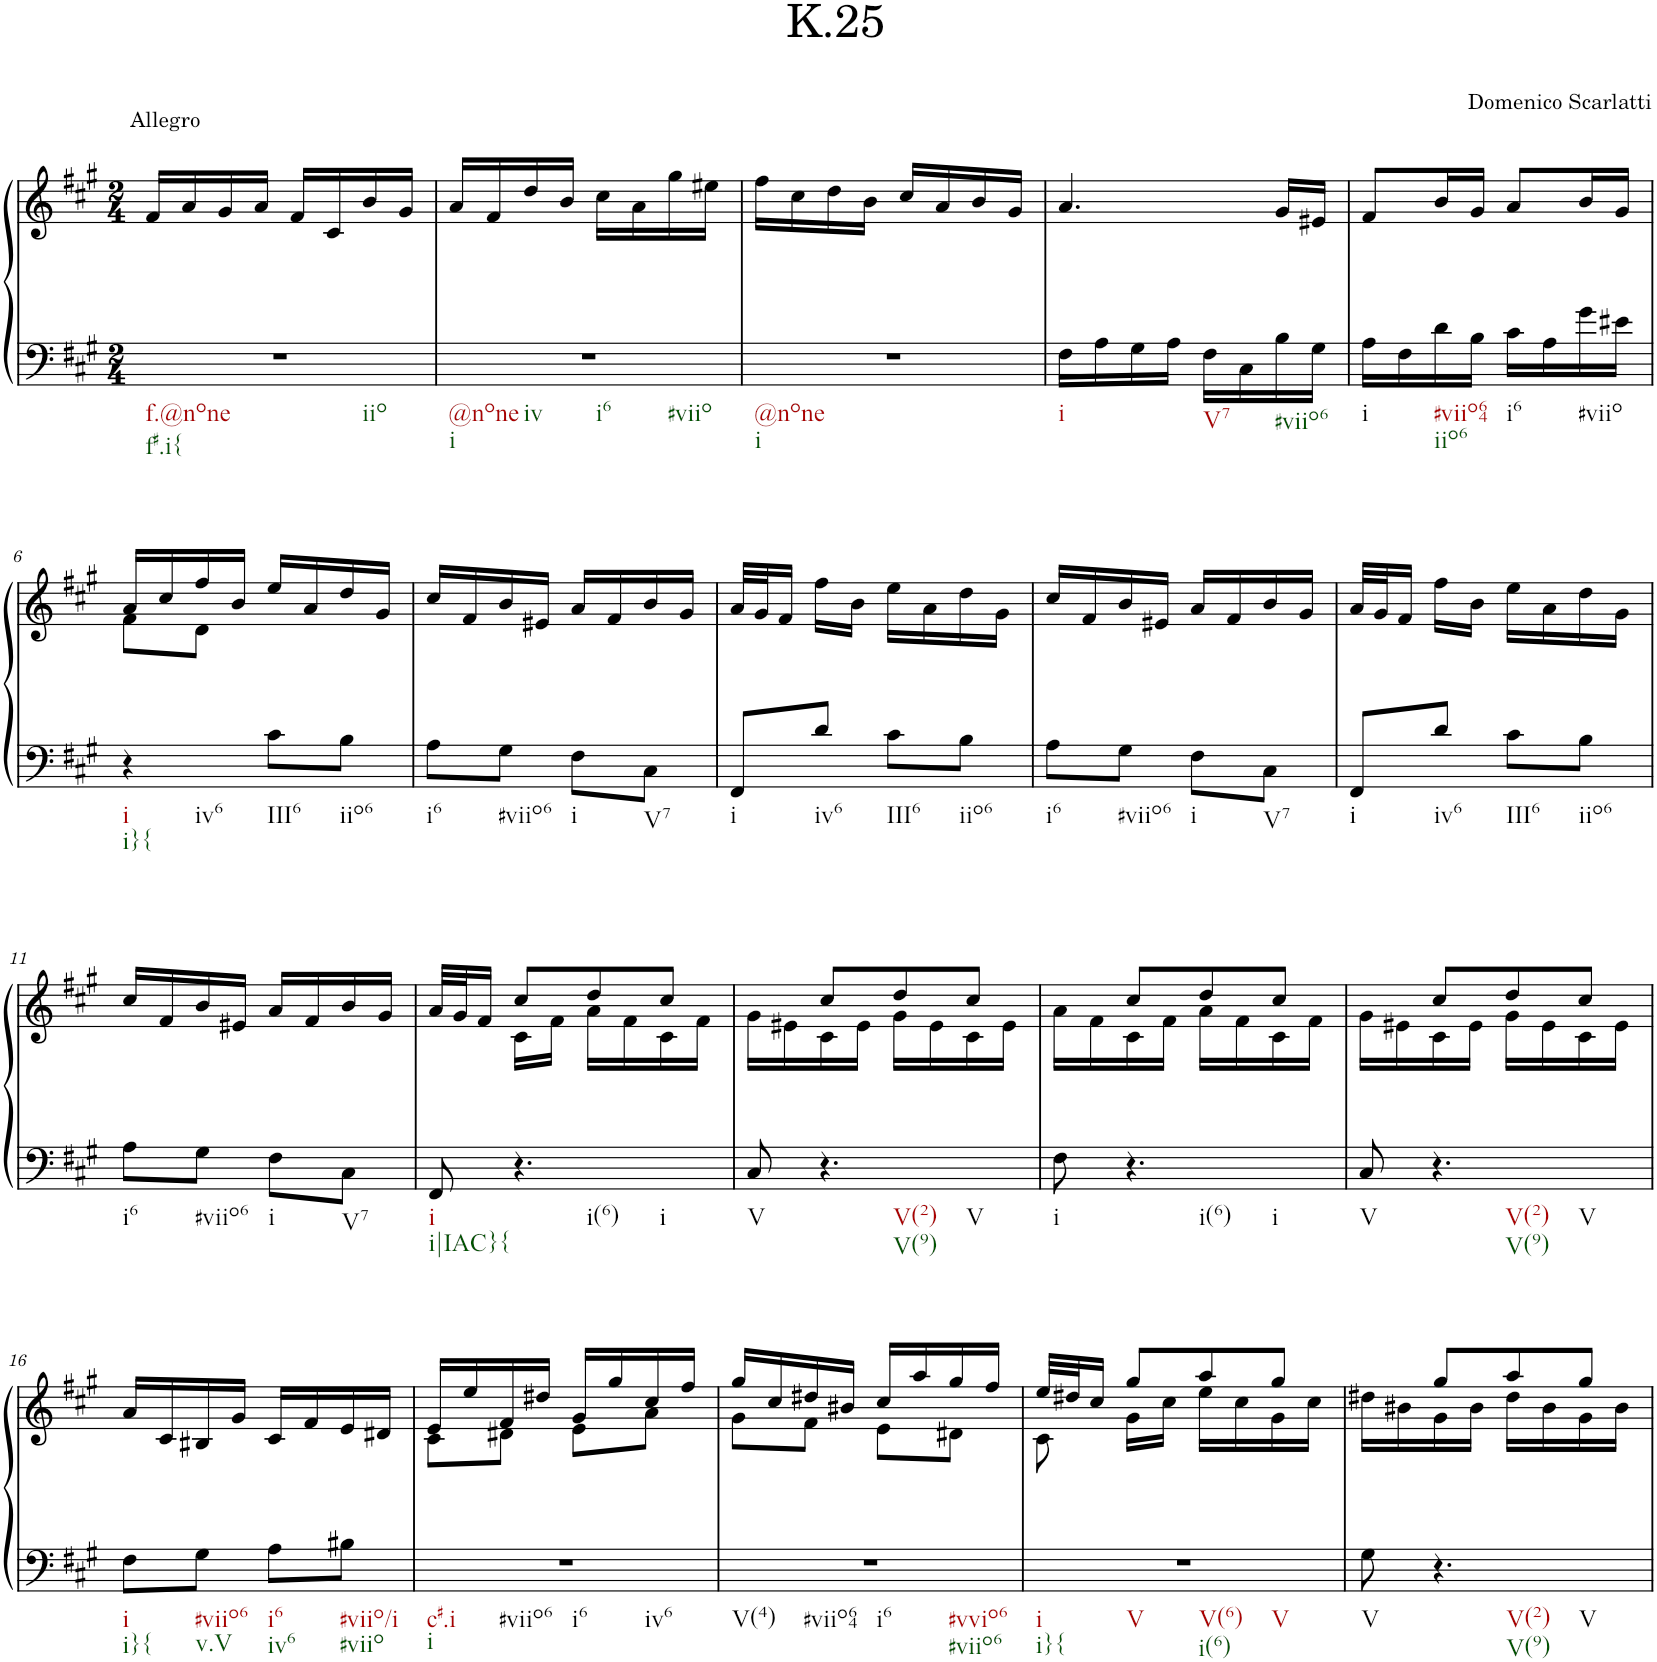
**kern	**kern
*part1	*part1
*staff2	*staff1
*I"Piano	*
*I'Pno.	*
*clefF4	*clefG2
*k[f#c#g#]	*k[f#c#g#]
*M2/4	*M2/4
=1	=1
!	!LO:TX:a:t=Allegro
!LO:TX:b:t=f.@none	!
!LO:TX:b:t=f#.i{	!
!LO:TX:b:t=iio	!
2r	16f#/LL
.	16a/
.	16g#/
.	16a/JJ
.	16f#/LL
.	16c#/
.	16b/
.	16g#/JJ
=2	=2
!LO:TX:b:t=@none	!
!LO:TX:b:t=i	!
!LO:TX:b:t=iv	!
!LO:TX:b:t=i6	!
!LO:TX:b:t=#viio	!
2r	16a/LL
.	16f#/
.	16dd/
.	16b/JJ
.	16cc#\LL
.	16a\
.	16gg#\
.	16ee#X\JJ
=3	=3
!LO:TX:b:t=@none	!
!LO:TX:b:t=i	!
2r	16ff#\LL
.	16cc#\
.	16dd\
.	16b\JJ
.	16cc#/LL
.	16a/
.	16b/
.	16g#/JJ
=4	=4
!LO:TX:b:t=i	!
16F#\LL	4.a/
16A\	.
16G#\	.
16A\JJ	.
!LO:TX:b:t=V7	!
16F#\LL	.
16C#\	.
!LO:TX:b:t=#viio6	!
16B\	16g#/LL
16G#\JJ	16e#X/JJ
=5	=5
!LO:TX:b:t=i	!
16A\LL	8f#/L
16F#\	.
!LO:TX:b:t=#viio64	!
!LO:TX:b:t=iio6	!
16d\	16b/L
16B\JJ	16g#/JJ
!LO:TX:b:t=i6	!
16c#\LL	8a/L
16A\	.
!LO:TX:b:t=#viio	!
16g#\	16b/L
16e#X\JJ	16g#/JJ
!!LO:LB:g=z
=6	=6
*	*^
!LO:TX:b:t=i	!	!
!LO:TX:b:t=i}{	!	!
!LO:TX:b:t=iv6	!	!
4r	16a/LL	8f#\L
.	16cc#/	.
.	16ff#/	8d\J
.	16b/JJ	.
!LO:TX:b:t=III6	!	!
8c#\L	16ee/LL	4ryy
.	16a/	.
!LO:TX:b:t=iio6	!	!
8B\J	16dd/	.
.	16g#/JJ	.
*	*v	*v
=7	=7
!LO:TX:b:t=i6	!
8A\L	16cc#/LL
.	16f#/
!LO:TX:b:t=#viio6	!
8G#\J	16b/
.	16e#X/JJ
!LO:TX:b:t=i	!
8F#\L	16a/LL
.	16f#/
!LO:TX:b:t=V7	!
8C#\J	16b/
.	16g#/JJ
=8	=8
!LO:TX:b:t=i	!
8FF#/L	32a/LLL
.	32g#/J
.	16f#/JJ
!LO:TX:b:t=iv6	!
8d/J	16ff#\LL
.	16b\JJ
!LO:TX:b:t=III6	!
8c#\L	16ee\LL
.	16a\
!LO:TX:b:t=iio6	!
8B\J	16dd\
.	16g#\JJ
=9	=9
!LO:TX:b:t=i6	!
8A\L	16cc#/LL
.	16f#/
!LO:TX:b:t=#viio6	!
8G#\J	16b/
.	16e#X/JJ
!LO:TX:b:t=i	!
8F#\L	16a/LL
.	16f#/
!LO:TX:b:t=V7	!
8C#\J	16b/
.	16g#/JJ
=10	=10
!LO:TX:b:t=i	!
8FF#/L	32a/LLL
.	32g#/J
.	16f#/JJ
!LO:TX:b:t=iv6	!
8d/J	16ff#\LL
.	16b\JJ
!LO:TX:b:t=III6	!
8c#\L	16ee\LL
.	16a\
!LO:TX:b:t=iio6	!
8B\J	16dd\
.	16g#\JJ
!!LO:LB:g=z
=11	=11
!LO:TX:b:t=i6	!
8A\L	16cc#/LL
.	16f#/
!LO:TX:b:t=#viio6	!
8G#\J	16b/
.	16e#X/JJ
!LO:TX:b:t=i	!
8F#\L	16a/LL
.	16f#/
!LO:TX:b:t=V7	!
8C#\J	16b/
.	16g#/JJ
=12	=12
*	*^
!LO:TX:b:t=i	!	!
!LO:TX:b:t=i|IAC}{	!	!
8FF#/	32a/LLL	8ryy
.	32g#/J	.
.	16f#/JJ	.
!LO:TX:b:t=i(6)	!	!
!LO:TX:b:t=i	!	!
4.r	8cc#/L	16c#\LL
.	.	16f#\JJ
.	8dd/	16a\LL
.	.	16f#\
.	8cc#/J	16c#\
.	.	16f#\JJ
=13	=13	=13
!LO:TX:b:t=V	!	!
8C#/	8ryy	16g#\LL
.	.	16e#X\
!LO:TX:b:t=V(2)	!	!
!LO:TX:b:t=V(9)	!	!
!LO:TX:b:t=V	!	!
4.r	8cc#/L	16c#\
.	.	16e#\JJ
.	8dd/	16g#\LL
.	.	16e#\
.	8cc#/J	16c#\
.	.	16e#\JJ
=14	=14	=14
!LO:TX:b:t=i	!	!
8F#\	8ryy	16a\LL
.	.	16f#\
!LO:TX:b:t=i(6)	!	!
!LO:TX:b:t=i	!	!
4.r	8cc#/L	16c#\
.	.	16f#\JJ
.	8dd/	16a\LL
.	.	16f#\
.	8cc#/J	16c#\
.	.	16f#\JJ
=15	=15	=15
!LO:TX:b:t=V	!	!
8C#/	8ryy	16g#\LL
.	.	16e#X\
!LO:TX:b:t=V(2)	!	!
!LO:TX:b:t=V(9)	!	!
!LO:TX:b:t=V	!	!
4.r	8cc#/L	16c#\
.	.	16e#\JJ
.	8dd/	16g#\LL
.	.	16e#\
.	8cc#/J	16c#\
.	.	16e#\JJ
!!LO:LB:g=z
=16	=16	=16
!LO:TX:b:t=i	!	!
!LO:TX:b:t=i}{	!	!
*	*v	*v
8F#\L	16a/LL
.	16c#/
!LO:TX:b:t=#viio6	!
!LO:TX:b:t=v.V	!
8G#\J	16B#X/
.	16g#/JJ
!LO:TX:b:t=i6	!
!LO:TX:b:t=iv6	!
8A\L	16c#/LL
.	16f#/
!LO:TX:b:t=#viio/i	!
!LO:TX:b:t=#viio	!
8B#X\J	16e/
.	16d#X/JJ
=17	=17
*	*^
!LO:TX:b:t=c#.i	!	!
!LO:TX:b:t=i	!	!
!LO:TX:b:t=#viio6	!	!
!LO:TX:b:t=i6	!	!
!LO:TX:b:t=iv6	!	!
2r	16e/LL	8c#\L
.	16ee/	.
.	16f#/	8d#X\J
.	16dd#X/JJ	.
.	16g#/LL	8e\L
.	16gg#/	.
.	16cc#/	8a\J
.	16ff#/JJ	.
=18	=18	=18
!LO:TX:b:t=V(4)	!	!
!LO:TX:b:t=#viio64	!	!
!LO:TX:b:t=i6	!	!
!LO:TX:b:t=#vvio6	!	!
!LO:TX:b:t=#viio6	!	!
2r	16gg#/LL	8g#\L
.	16cc#/	.
.	16dd#X/	8f#\J
.	16b#X/JJ	.
.	16cc#/LL	8e\L
.	16aa/	.
.	16gg#/	8d#X\J
.	16ff#/JJ	.
=19	=19	=19
!LO:TX:b:t=i	!	!
!LO:TX:b:t=i}{	!	!
!LO:TX:b:t=V	!	!
!LO:TX:b:t=V(6)	!	!
!LO:TX:b:t=i(6)	!	!
!LO:TX:b:t=V	!	!
2r	32ee/LLL	8c#\
.	32dd#X/J	.
.	16cc#/JJ	.
.	8gg#/L	16g#\LL
.	.	16cc#\JJ
.	8aa/	16ee\LL
.	.	16cc#\
.	8gg#/J	16g#\
.	.	16cc#\JJ
=20	=20	=20
!LO:TX:b:t=V	!	!
8G#\	8ryy	16dd#X\LL
.	.	16b#X\
!LO:TX:b:t=V(2)	!	!
!LO:TX:b:t=V(9)	!	!
!LO:TX:b:t=V	!	!
4.r	8gg#/L	16g#\
.	.	16b#\JJ
.	8aa/	16dd#\LL
.	.	16b#\
.	8gg#/J	16g#\
.	.	16b#\JJ
*	*v	*v
=	=
*-	*-
